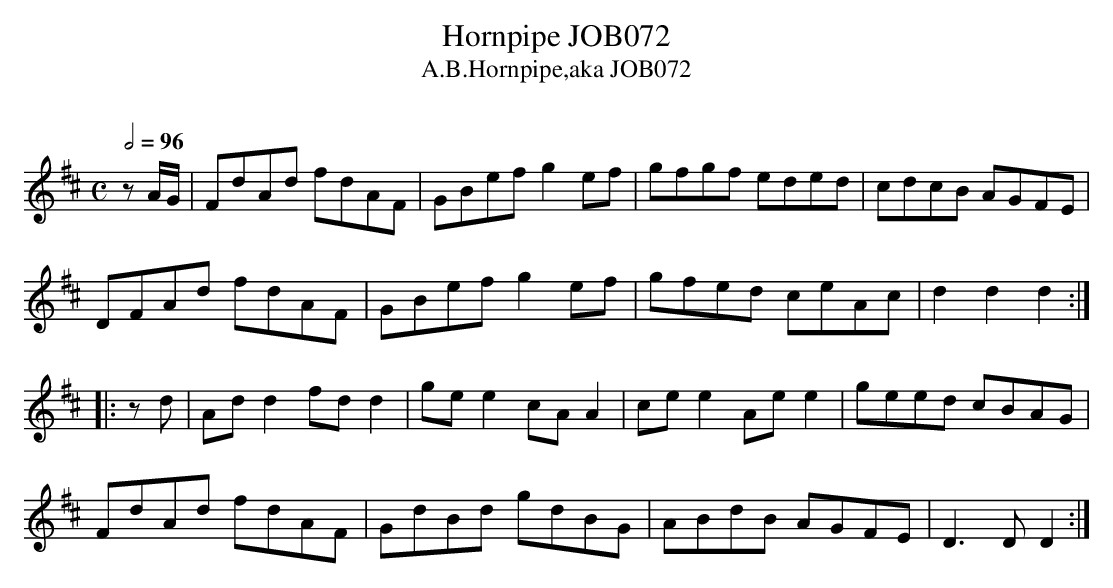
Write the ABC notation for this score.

X:1
T:Hornpipe JOB072
T:A.B.Hornpipe,aka JOB072
M:C
L:1/8
O:
Q:1/2=96
K:D
zA/G/|FdAd fdAF|GBef g2ef|gfgf eded|cdcB AGFE|
DFAd fdAF|GBef g2ef|gfed ceAc|d2d2d2:|
|:zd|Add2 fdd2|gee2 cAA2|cee2 Aee2|geed cBAG|
FdAd fdAF|GdBd gdBG|ABdB AGFE|D3DD2:|
